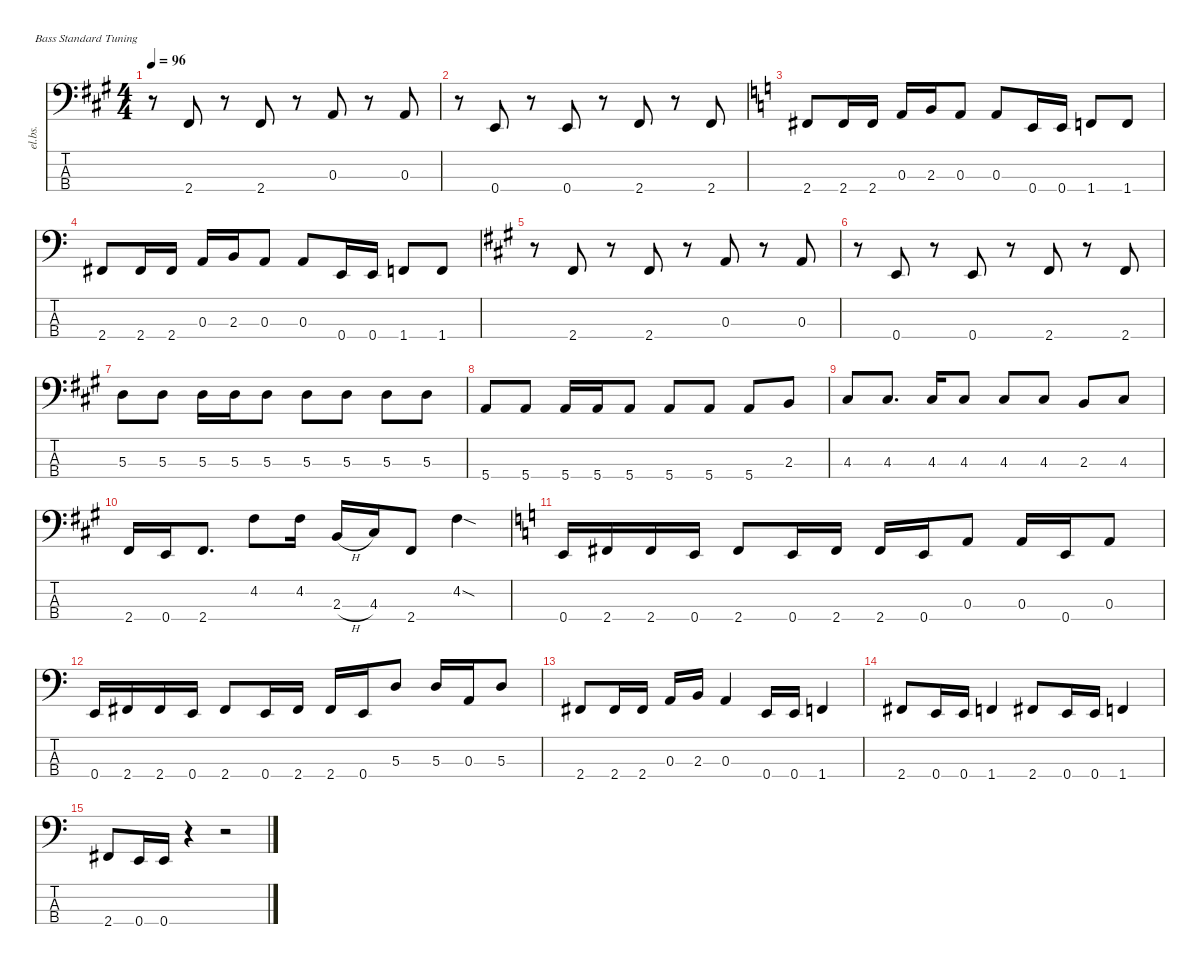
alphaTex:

\defaultSystemsLayout 4
\hideDynamics
\bracketExtendMode nobrackets
\track ("Track 4" "el.bs.") {instrument electricbassfinger}
\staff {score tabs}
\tuning (G2 D2 A1 E1)
\ts (4 4)
\tempo 96
\clef f4
\ks a
r.8{dy f} 2.4{acc #}.8 r.8 2.4{acc #}.8 r.8 0.3{acc forcenatural}.8 r.8 0.3{acc forcenatural}.8 |
r.8 0.4{acc forcenatural}.8 r.8 0.4{acc forcenatural}.8 r.8 2.4{acc #}.8 r.8 2.4{acc #}.8 |
\ks c
2.4{acc #}.8 2.4{acc #}.16 2.4{acc #}.16 0.3.16 2.3.16 0.3.8 0.3.8 0.4.16 0.4.16 1.4.8 1.4.8 |
2.4{acc #}.8 2.4{acc #}.16 2.4{acc #}.16 0.3.16 2.3.16 0.3.8 0.3.8 0.4.16 0.4.16 1.4.8 1.4.8 |
\ks a
r.8 2.4{acc #}.8 r.8 2.4{acc #}.8 r.8 0.3{acc forcenatural}.8 r.8 0.3{acc forcenatural}.8 |
r.8 0.4{acc forcenatural}.8 r.8 0.4{acc forcenatural}.8 r.8 2.4{acc #}.8 r.8 2.4{acc #}.8 |
5.3{acc forcenatural}.8 5.3{acc forcenatural}.8 5.3{acc forcenatural}.16 5.3{acc forcenatural}.16 5.3{acc forcenatural}.8 5.3{acc forcenatural}.8 5.3{acc forcenatural}.8 5.3{acc forcenatural}.8 5.3{acc forcenatural}.8 |
5.4{acc forcenatural}.8 5.4{acc forcenatural}.8 5.4{acc forcenatural}.16 5.4{acc forcenatural}.16 5.4{acc forcenatural}.8 5.4{acc forcenatural}.8 5.4{acc forcenatural}.8 5.4{acc forcenatural}.8 2.3{acc forcenatural}.8 |
4.3{acc #}.8 4.3{acc #}.8{d} 4.3{acc #}.16 4.3{acc #}.8 4.3{acc #}.8 4.3{acc #}.8 2.3{acc forcenatural}.8 4.3{acc #}.8 |
2.4{acc #}.16 0.4{acc forcenatural}.16 2.4{acc #}.8{d} 4.2{acc #}.8 4.2{acc #}.16 2.3{h acc forcenatural}.16 4.3{acc #}.16 2.4{acc #}.8 4.2{sod acc #}.4 |
\ks c
0.4.16 2.4{acc #}.16 2.4{acc #}.16 0.4.16 2.4{acc #}.8 0.4.16 2.4{acc #}.16 2.4{acc #}.16 0.4.16 0.3.8 0.3.16 0.4.16 0.3.8 |
0.4.16 2.4{acc #}.16 2.4{acc #}.16 0.4.16 2.4{acc #}.8 0.4.16 2.4{acc #}.16 2.4{acc #}.16 0.4.16 5.3.8 5.3.16 0.3.16 5.3.8 |
2.4{acc #}.8 2.4{acc #}.16 2.4{acc #}.16 0.3.16 2.3.16 0.3.4 0.4.16 0.4.16 1.4.4 |
2.4{acc #}.8 0.4.16 0.4.16 1.4.4 2.4{acc #}.8 0.4.16 0.4.16 1.4.4 |
2.4{acc #}.8 0.4.16 0.4.16 r.4 r.2
